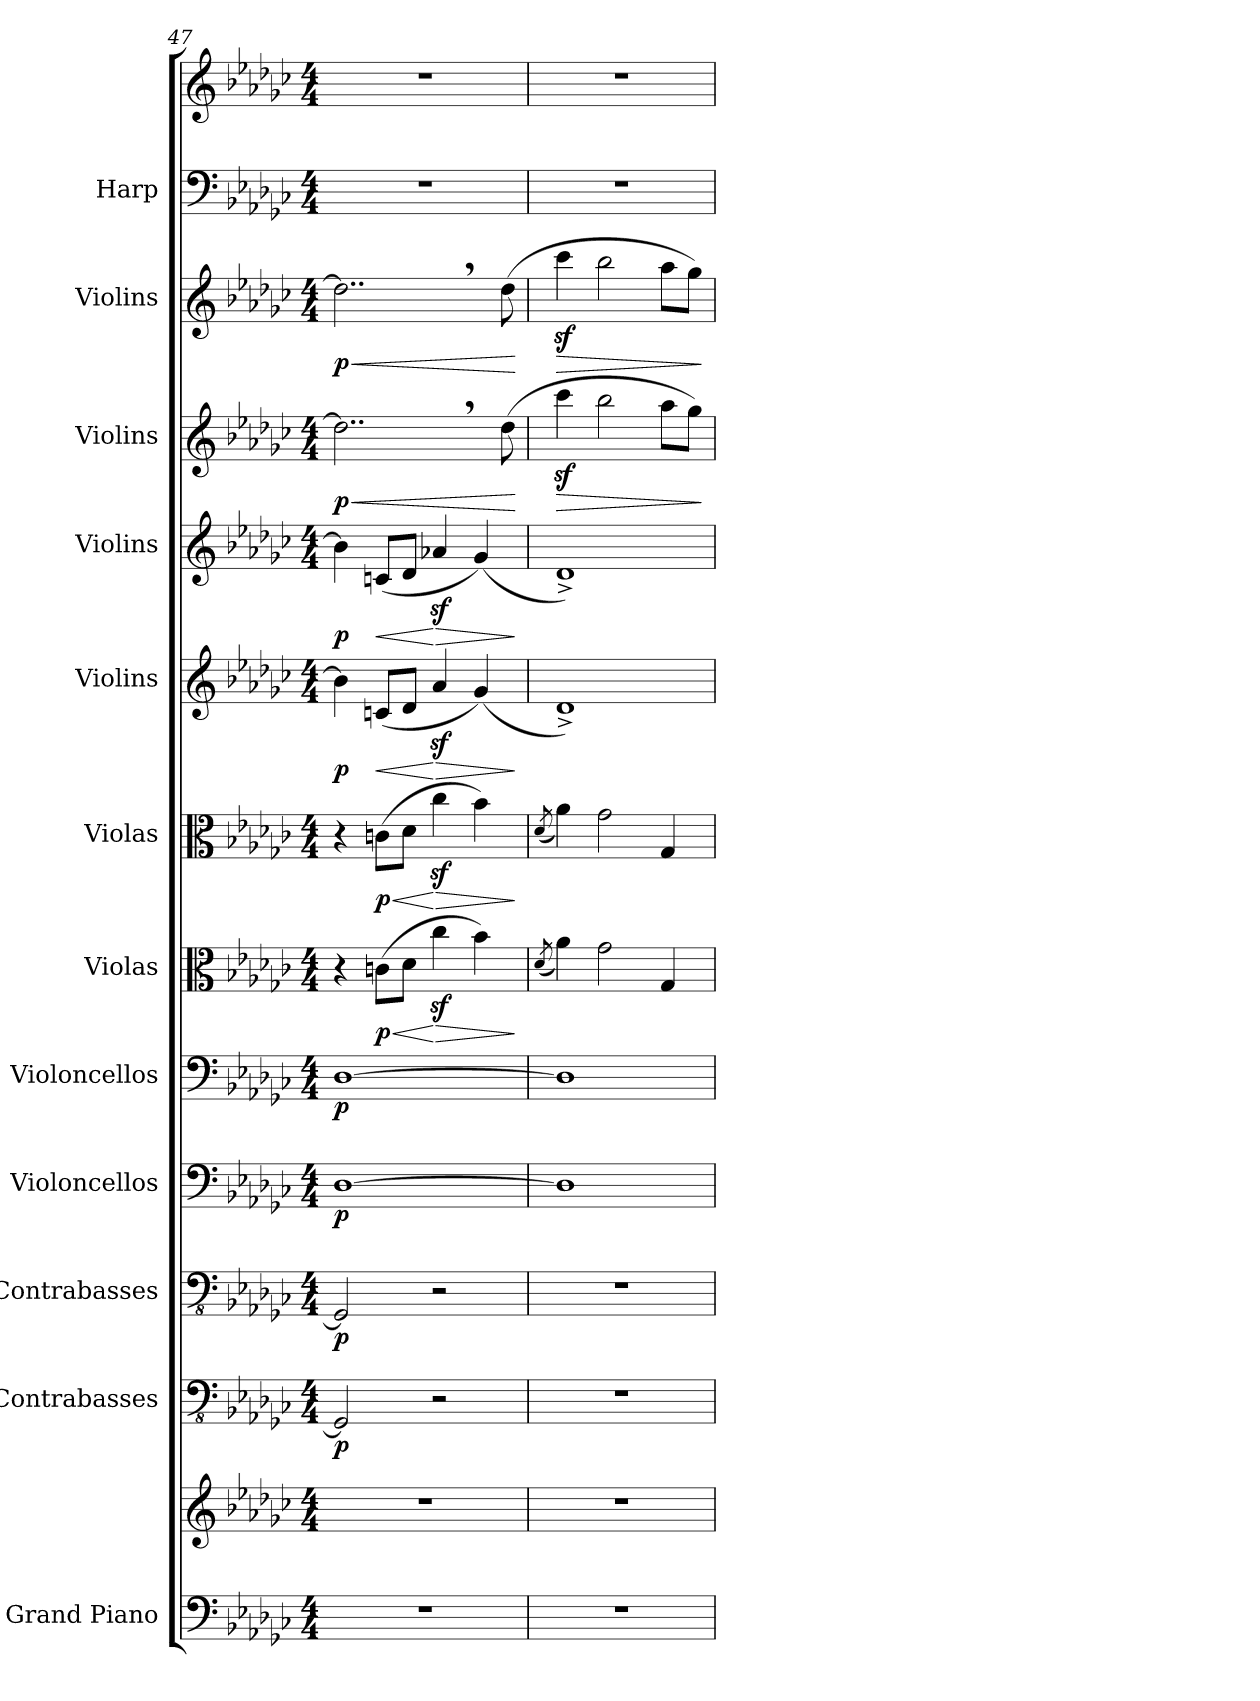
**kern	**kern	**kern	**dynam	**kern	**dynam	**kern	**dynam	**kern	**dynam	**kern	**dynam	**kern	**dynam	**kern	**dynam	**kern	**dynam	**kern	**dynam	**kern	**dynam	**kern	**kern
*part12	*part12	*part11	*part11	*part10	*part10	*part9	*part9	*part8	*part8	*part7	*part7	*part6	*part6	*part5	*part5	*part4	*part4	*part3	*part3	*part2	*part2	*part1	*part1
*staff14	*staff13	*staff12	*staff12	*staff11	*staff11	*staff10	*staff10	*staff9	*staff9	*staff8	*staff8	*staff7	*staff7	*staff6	*staff6	*staff5	*staff5	*staff4	*staff4	*staff3	*staff3	*staff2	*staff1
*I"Grand Piano	*	*I"Contrabasses	*	*I"Contrabasses	*	*I"Violoncellos	*	*I"Violoncellos	*	*I"Violas	*	*I"Violas	*	*I"Violins	*	*I"Violins	*	*I"Violins	*	*I"Violins	*	*I"Harp	*
*I'Pno.	*	*I'Cbs.	*	*I'Cbs.	*	*I'Vcs.	*	*I'Vcs.	*	*I'Vlas.	*	*I'Vlas.	*	*I'Vlns.	*	*I'Vlns.	*	*I'Vlns.	*	*I'Vlns.	*	*I'Hrp.	*
!!LO:PB:g=z
*clefF4	*clefG2	*clefFv4	*	*clefFv4	*	*clefF4	*	*clefF4	*	*clefC3	*	*clefC3	*	*clefG2	*	*clefG2	*	*clefG2	*	*clefG2	*	*clefF4	*clefG2
*k[b-e-a-d-g-c-]	*k[b-e-a-d-g-c-]	*k[b-e-a-d-g-c-]	*	*k[b-e-a-d-g-c-]	*	*k[b-e-a-d-g-c-]	*	*k[b-e-a-d-g-c-]	*	*k[b-e-a-d-g-c-]	*	*k[b-e-a-d-g-c-]	*	*k[b-e-a-d-g-c-]	*	*k[b-e-a-d-g-c-]	*	*k[b-e-a-d-g-c-]	*	*k[b-e-a-d-g-c-]	*	*k[b-e-a-d-g-c-]	*k[b-e-a-d-g-c-]
*M4/4	*M4/4	*M4/4	*	*M4/4	*	*M4/4	*	*M4/4	*	*M4/4	*	*M4/4	*	*M4/4	*	*M4/4	*	*M4/4	*	*M4/4	*	*M4/4	*M4/4
=47	=47	=47	=47	=47	=47	=47	=47	=47	=47	=47	=47	=47	=47	=47	=47	=47	=47	=47	=47	=47	=47	=47	=47
!	!	!	!LO:DY:b	!	!LO:DY:b	!	!LO:DY:b	!	!LO:DY:b	!	!	!	!	!	!LO:DY:b	!	!LO:DY:b	!	!LO:HP:b	!	!LO:HP:b	!	!
!	!	!	!	!	!	!	!	!	!	!	!	!	!	!	!	!	!	!	!LO:DY:n=1:b	!	!LO:DY:n=1:b	!	!
1r	1r	2GGG-/]	p	2GGG-/]	p	[1D-	p	[1D-	p	4r	.	4r	.	4b-\]	p	4b-\]	p	2..dd-,\]	< p	2..dd-,\]	< p	1r	1r
!	!	!	!	!	!	!	!	!	!	!	!LO:HP:b	!	!LO:HP:b	!	!LO:HP:b	!	!LO:HP:b	!	!	!	!	!	!
!	!	!	!	!	!	!	!	!	!	!	!LO:DY:n=1:b	!	!LO:DY:n=1:b	!	!	!	!	!	!	!	!	!	!
.	.	.	.	.	.	.	.	.	.	(8cn\L	< p	(8cn\L	< p	(8cn/L	<	(8cn/L	<	.	.	.	.	.	.
.	.	.	.	.	.	.	.	.	.	8d-\J	.	8d-\J	.	8d-/J	.	8d-/J	.	.	.	.	.	.	.
!	!	!	!	!	!	!	!	!	!	!	!LO:HP:n=1:b	!	!LO:HP:n=1:b	!	!LO:HP:n=1:b	!	!LO:HP:n=1:b	!	!	!	!	!	!
.	.	2r	.	2r	.	.	.	.	.	4cc-z<\	[ >	4cc-z<\	[ >	4a-z</	[ >	4a-Xz</	[ >	.	.	.	.	.	.
.	.	.	.	.	.	.	.	.	.	4b-\)	.	4b-\)	.	(4g-/)	.	(4g-/)	.	.	.	.	.	.	.
.	.	.	.	.	.	.	.	.	.	.	.	.	.	.	.	.	.	(8dd-\	.	(8dd-\	.	.	.
.	.	.	.	.	.	.	.	.	.	.	]	.	]	.	]	.	]	.	[	.	[	.	.
=48	=48	=48	=48	=48	=48	=48	=48	=48	=48	=48	=48	=48	=48	=48	=48	=48	=48	=48	=48	=48	=48	=48	=48
.	.	.	.	.	.	.	.	.	.	(>8qd-/	.	(>8qd-/	.	.	.	.	.	.	.	.	.	.	.
!	!	!	!	!	!	!	!	!	!	!	!	!	!	!	!	!	!	!	!LO:HP:b	!	!LO:HP:b	!	!
1r	1r	1r	.	1r	.	1D-]	.	1D-]	.	4a-\)	.	4a-\)	.	1d-^)	.	1d-^)	.	4ccc-z<\	>	4ccc-z<\	>	1r	1r
.	.	.	.	.	.	.	.	.	.	2g-\	.	2g-\	.	.	.	.	.	2bb-\	.	2bb-\	.	.	.
.	.	.	.	.	.	.	.	.	.	4G-/	.	4G-/	.	.	.	.	.	8aa-\L	.	8aa-\L	.	.	.
.	.	.	.	.	.	.	.	.	.	.	.	.	.	.	.	.	.	8gg-\J)	.	8gg-\J)	.	.	.
.	.	.	.	.	.	.	.	.	.	.	.	.	.	.	.	.	.	.	]	.	]	.	.
=	=	=	=	=	=	=	=	=	=	=	=	=	=	=	=	=	=	=	=	=	=	=	=
*-	*-	*-	*-	*-	*-	*-	*-	*-	*-	*-	*-	*-	*-	*-	*-	*-	*-	*-	*-	*-	*-	*-	*-
